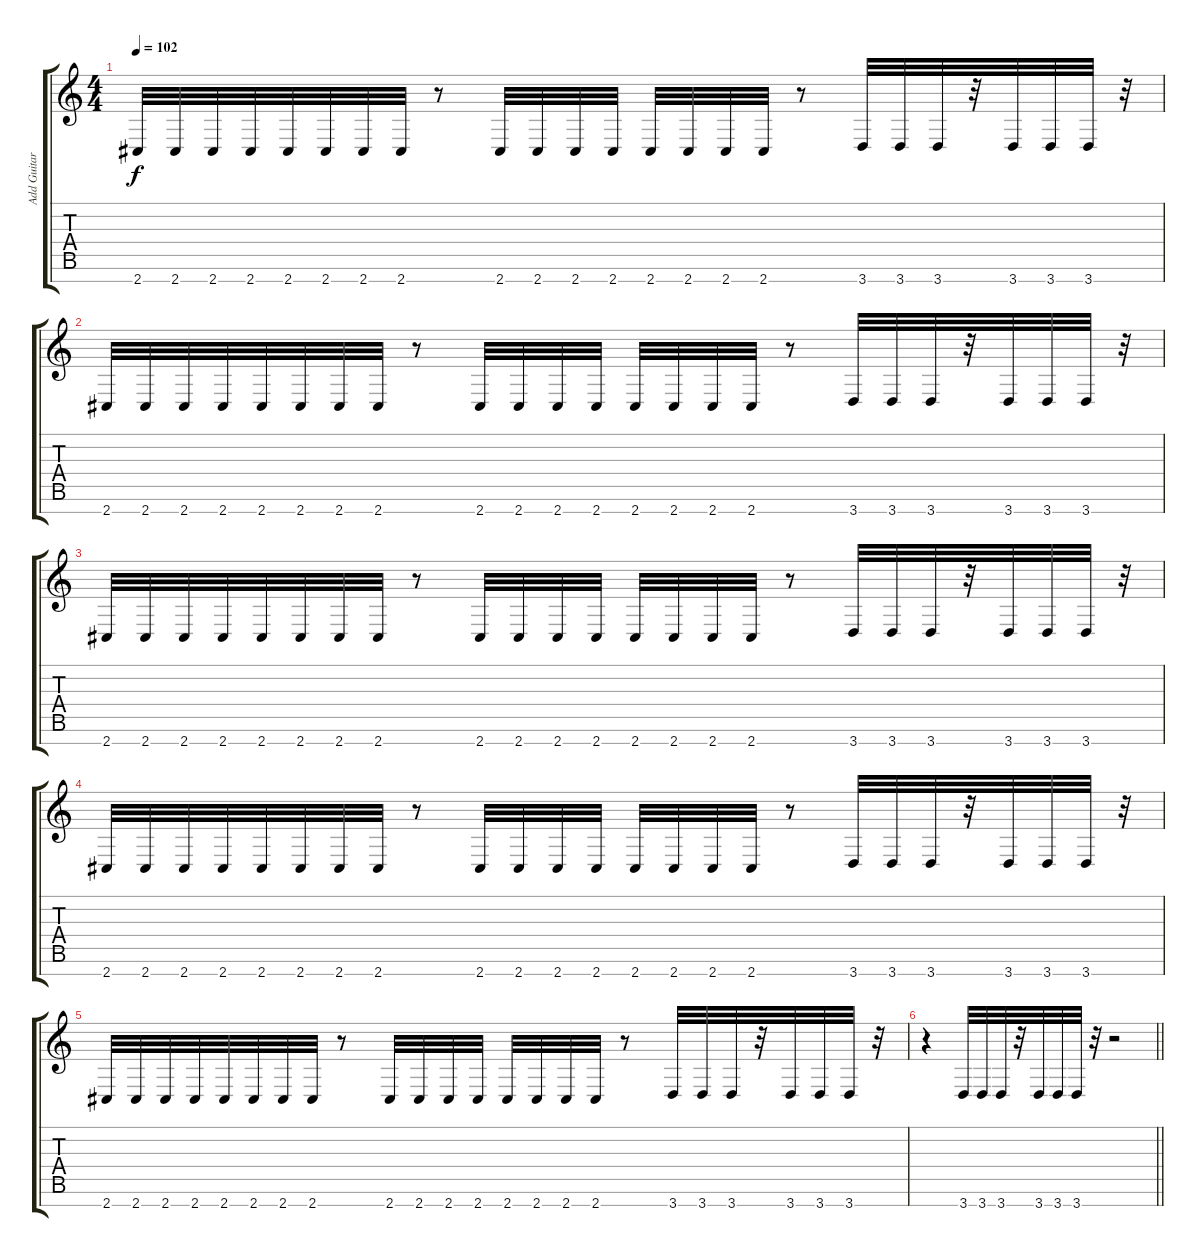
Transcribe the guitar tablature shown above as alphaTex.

\track ("Add Guitar" "Add Guitar") {instrument distortionguitar}
\staff {score tabs}
\tuning (E4 B3 G3 D3 A2 E2 B1) {hide}
\ts (4 4)
\tempo 102
\clef g2
\ks c
2.7.32{dy f} 2.7.32 2.7.32 2.7.32 2.7.32 2.7.32 2.7.32 2.7.32 r.8 2.7.32 2.7.32 2.7.32 2.7.32 2.7.32 2.7.32 2.7.32 2.7.32 r.8 3.7.32 3.7.32 3.7.32 r.32 3.7.32 3.7.32 3.7.32 r.32 |
2.7.32 2.7.32 2.7.32 2.7.32 2.7.32 2.7.32 2.7.32 2.7.32 r.8 2.7.32 2.7.32 2.7.32 2.7.32 2.7.32 2.7.32 2.7.32 2.7.32 r.8 3.7.32 3.7.32 3.7.32 r.32 3.7.32 3.7.32 3.7.32 r.32 |
2.7.32 2.7.32 2.7.32 2.7.32 2.7.32 2.7.32 2.7.32 2.7.32 r.8 2.7.32 2.7.32 2.7.32 2.7.32 2.7.32 2.7.32 2.7.32 2.7.32 r.8 3.7.32 3.7.32 3.7.32 r.32 3.7.32 3.7.32 3.7.32 r.32 |
2.7.32 2.7.32 2.7.32 2.7.32 2.7.32 2.7.32 2.7.32 2.7.32 r.8 2.7.32 2.7.32 2.7.32 2.7.32 2.7.32 2.7.32 2.7.32 2.7.32 r.8 3.7.32 3.7.32 3.7.32 r.32 3.7.32 3.7.32 3.7.32 r.32 |
2.7.32 2.7.32 2.7.32 2.7.32 2.7.32 2.7.32 2.7.32 2.7.32 r.8 2.7.32 2.7.32 2.7.32 2.7.32 2.7.32 2.7.32 2.7.32 2.7.32 r.8 3.7.32 3.7.32 3.7.32 r.32 3.7.32 3.7.32 3.7.32 r.32 |
\barLineRight lightlight
r.4 3.7.32 3.7.32 3.7.32 r.32 3.7.32 3.7.32 3.7.32 r.32 r.2
